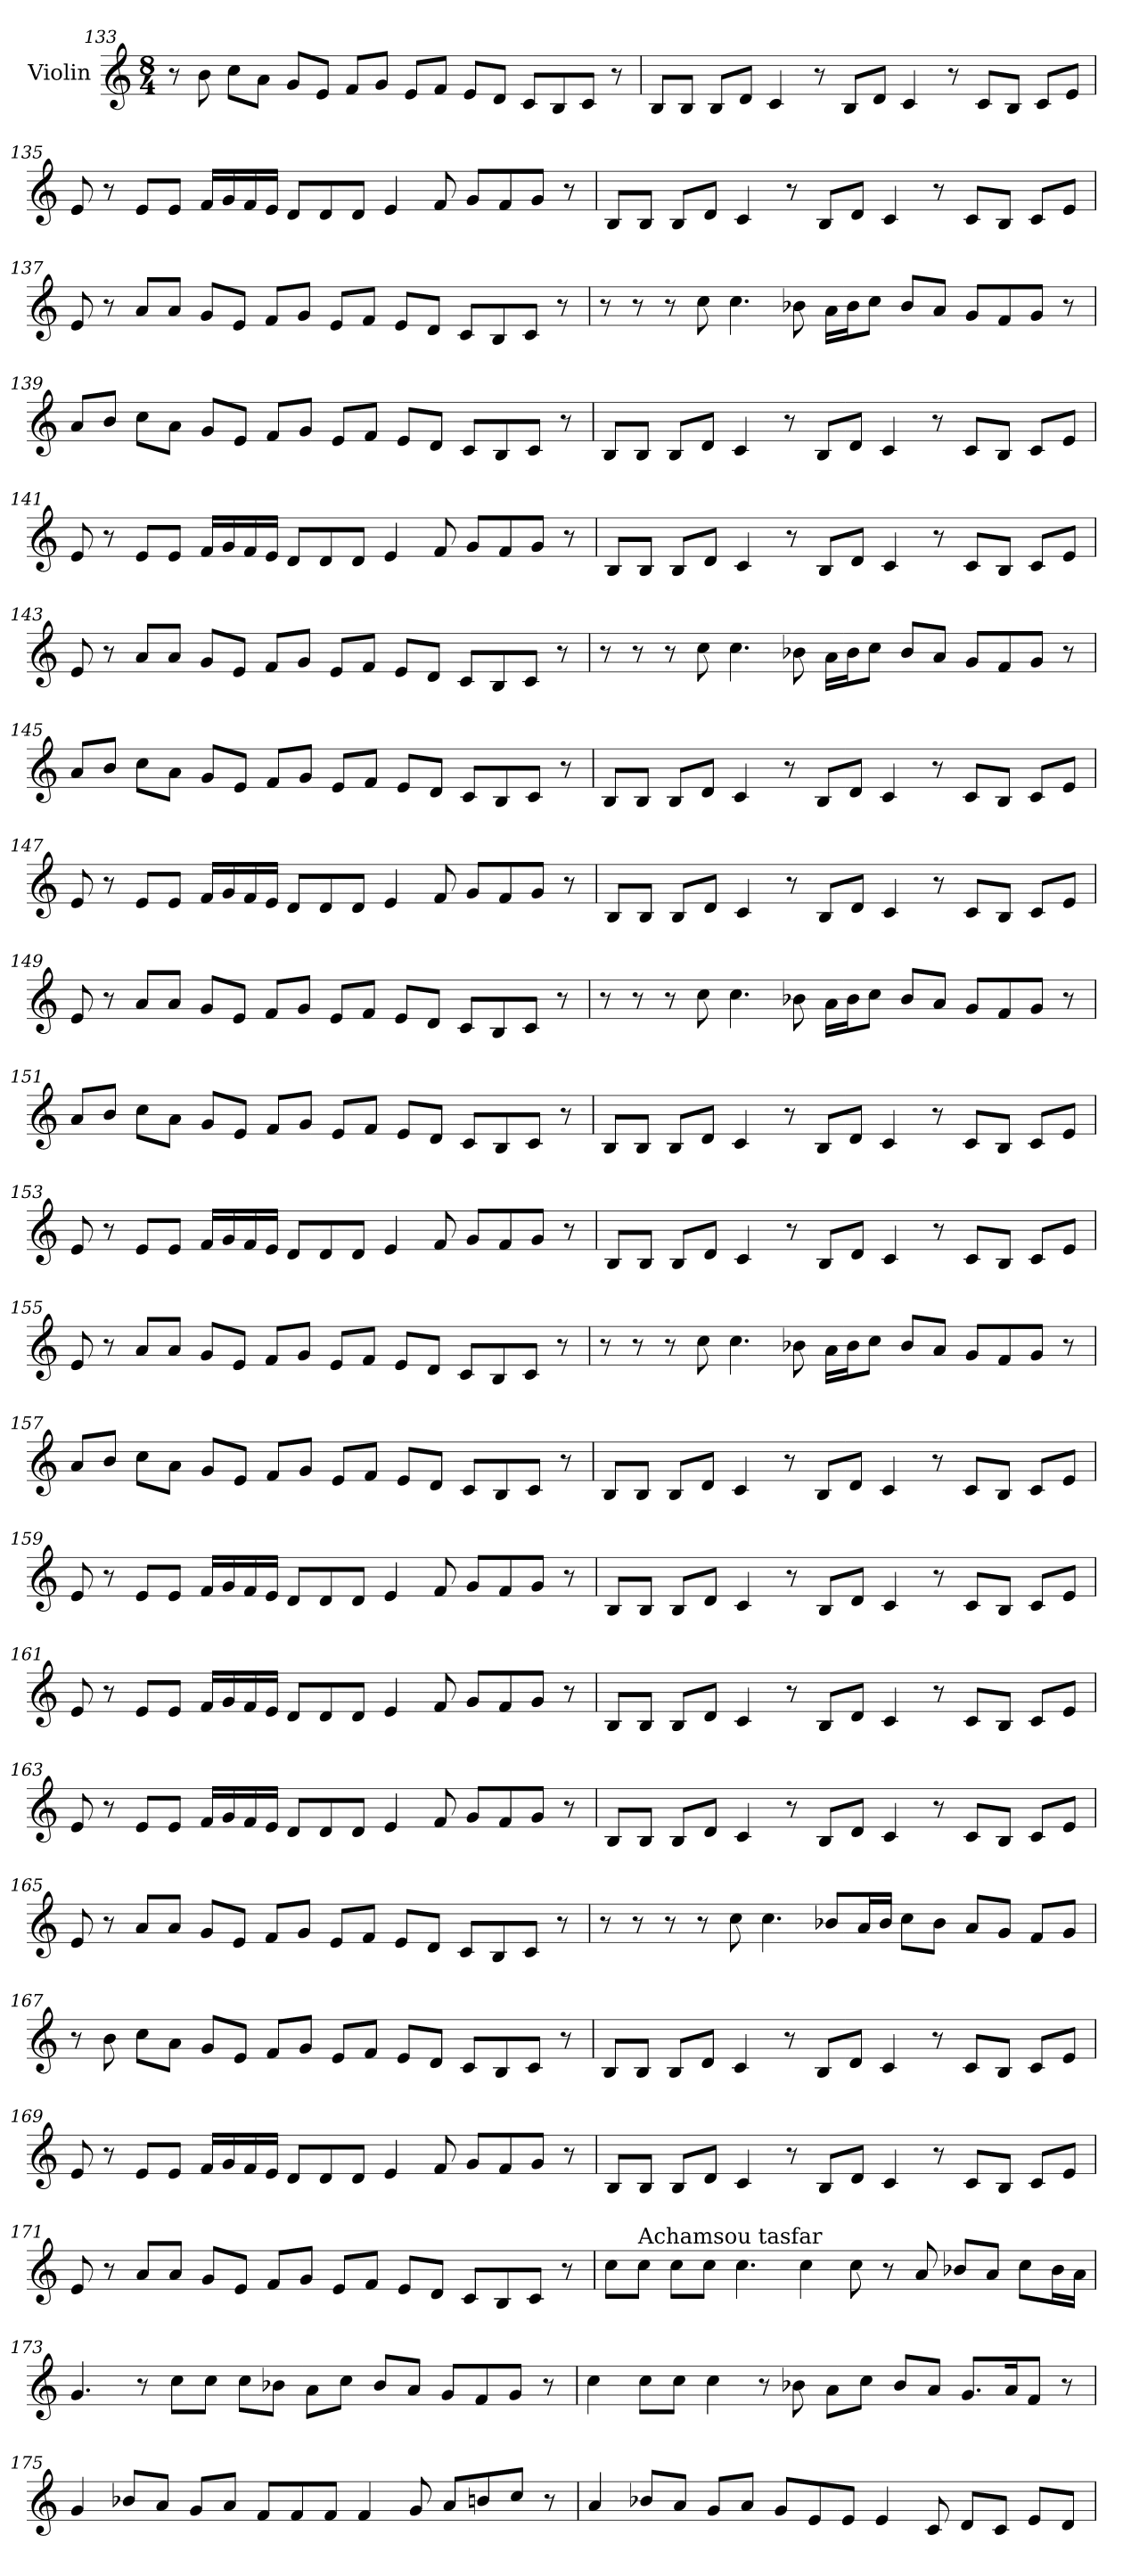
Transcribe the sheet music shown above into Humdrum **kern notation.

**kern
*part1
*staff1
*I"Violin
*clefG2
*k[]
*C:
*M8/4
=133
8r
8b\
8cc\L
8a\J
8g/L
8e/J
8f/L
8g/J
8e/L
8f/J
8e/L
8d/J
8c/L
8B/
8c/J
8r
!!LO:LB:g=z
=134
8B/L
8B/J
8B/L
8d/J
4c/
8r
8B/L
8d/J
4c/
8r
8c/L
8B/J
8c/L
8e/J
!!LO:LB:g=z
=135
8e/
8r
8e/L
8e/J
16f/LL
16g/
16f/
16e/JJ
8d/L
8d/
8d/J
4e/
8f/
8g/L
8f/
8g/J
8r
=136
8B/L
8B/J
8B/L
8d/J
4c/
8r
8B/L
8d/J
4c/
8r
8c/L
8B/J
8c/L
8e/J
!!LO:LB:g=z
=137
8e/
8r
8a/L
8a/J
8g/L
8e/J
8f/L
8g/J
8e/L
8f/J
8e/L
8d/J
8c/L
8B/
8c/J
8r
=138
8r
8r
8r
8cc\
4.cc\
8b-X\
16a\LL
16b-\J
8cc\J
8b-/L
8a/J
8g/L
8f/
8g/J
8r
!!LO:LB:g=z
=139
8a/L
8b/J
8cc\L
8a\J
8g/L
8e/J
8f/L
8g/J
8e/L
8f/J
8e/L
8d/J
8c/L
8B/
8c/J
8r
=140
8B/L
8B/J
8B/L
8d/J
4c/
8r
8B/L
8d/J
4c/
8r
8c/L
8B/J
8c/L
8e/J
!!LO:LB:g=z
=141
8e/
8r
8e/L
8e/J
16f/LL
16g/
16f/
16e/JJ
8d/L
8d/
8d/J
4e/
8f/
8g/L
8f/
8g/J
8r
=142
8B/L
8B/J
8B/L
8d/J
4c/
8r
8B/L
8d/J
4c/
8r
8c/L
8B/J
8c/L
8e/J
!!LO:LB:g=z
=143
8e/
8r
8a/L
8a/J
8g/L
8e/J
8f/L
8g/J
8e/L
8f/J
8e/L
8d/J
8c/L
8B/
8c/J
8r
=144
8r
8r
8r
8cc\
4.cc\
8b-X\
16a\LL
16b-\J
8cc\J
8b-/L
8a/J
8g/L
8f/
8g/J
8r
!!LO:PB:g=z
=145
8a/L
8b/J
8cc\L
8a\J
8g/L
8e/J
8f/L
8g/J
8e/L
8f/J
8e/L
8d/J
8c/L
8B/
8c/J
8r
=146
8B/L
8B/J
8B/L
8d/J
4c/
8r
8B/L
8d/J
4c/
8r
8c/L
8B/J
8c/L
8e/J
!!LO:LB:g=z
=147
8e/
8r
8e/L
8e/J
16f/LL
16g/
16f/
16e/JJ
8d/L
8d/
8d/J
4e/
8f/
8g/L
8f/
8g/J
8r
=148
8B/L
8B/J
8B/L
8d/J
4c/
8r
8B/L
8d/J
4c/
8r
8c/L
8B/J
8c/L
8e/J
!!LO:LB:g=z
=149
8e/
8r
8a/L
8a/J
8g/L
8e/J
8f/L
8g/J
8e/L
8f/J
8e/L
8d/J
8c/L
8B/
8c/J
8r
=150
8r
8r
8r
8cc\
4.cc\
8b-X\
16a\LL
16b-\J
8cc\J
8b-/L
8a/J
8g/L
8f/
8g/J
8r
!!LO:LB:g=z
=151
8a/L
8b/J
8cc\L
8a\J
8g/L
8e/J
8f/L
8g/J
8e/L
8f/J
8e/L
8d/J
8c/L
8B/
8c/J
8r
=152
8B/L
8B/J
8B/L
8d/J
4c/
8r
8B/L
8d/J
4c/
8r
8c/L
8B/J
8c/L
8e/J
!!LO:LB:g=z
=153
8e/
8r
8e/L
8e/J
16f/LL
16g/
16f/
16e/JJ
8d/L
8d/
8d/J
4e/
8f/
8g/L
8f/
8g/J
8r
=154
8B/L
8B/J
8B/L
8d/J
4c/
8r
8B/L
8d/J
4c/
8r
8c/L
8B/J
8c/L
8e/J
!!LO:LB:g=z
=155
8e/
8r
8a/L
8a/J
8g/L
8e/J
8f/L
8g/J
8e/L
8f/J
8e/L
8d/J
8c/L
8B/
8c/J
8r
=156
8r
8r
8r
8cc\
4.cc\
8b-X\
16a\LL
16b-\J
8cc\J
8b-/L
8a/J
8g/L
8f/
8g/J
8r
!!LO:LB:g=z
=157
8a/L
8b/J
8cc\L
8a\J
8g/L
8e/J
8f/L
8g/J
8e/L
8f/J
8e/L
8d/J
8c/L
8B/
8c/J
8r
=158
8B/L
8B/J
8B/L
8d/J
4c/
8r
8B/L
8d/J
4c/
8r
8c/L
8B/J
8c/L
8e/J
!!LO:LB:g=z
=159
8e/
8r
8e/L
8e/J
16f/LL
16g/
16f/
16e/JJ
8d/L
8d/
8d/J
4e/
8f/
8g/L
8f/
8g/J
8r
=160
8B/L
8B/J
8B/L
8d/J
4c/
8r
8B/L
8d/J
4c/
8r
8c/L
8B/J
8c/L
8e/J
!!LO:PB:g=z
=161
8e/
8r
8e/L
8e/J
16f/LL
16g/
16f/
16e/JJ
8d/L
8d/
8d/J
4e/
8f/
8g/L
8f/
8g/J
8r
=162
8B/L
8B/J
8B/L
8d/J
4c/
8r
8B/L
8d/J
4c/
8r
8c/L
8B/J
8c/L
8e/J
!!LO:LB:g=z
=163
8e/
8r
8e/L
8e/J
16f/LL
16g/
16f/
16e/JJ
8d/L
8d/
8d/J
4e/
8f/
8g/L
8f/
8g/J
8r
=164
8B/L
8B/J
8B/L
8d/J
4c/
8r
8B/L
8d/J
4c/
8r
8c/L
8B/J
8c/L
8e/J
!!LO:LB:g=z
=165
8e/
8r
8a/L
8a/J
8g/L
8e/J
8f/L
8g/J
8e/L
8f/J
8e/L
8d/J
8c/L
8B/
8c/J
8r
=166
8r
8r
8r
8r
8cc\
4.cc\
8b-X/L
16a/L
16b-/JJ
8cc\L
8b-\J
8a/L
8g/J
8f/L
8g/J
!!LO:LB:g=z
=167
8r
8b\
8cc\L
8a\J
8g/L
8e/J
8f/L
8g/J
8e/L
8f/J
8e/L
8d/J
8c/L
8B/
8c/J
8r
=168
8B/L
8B/J
8B/L
8d/J
4c/
8r
8B/L
8d/J
4c/
8r
8c/L
8B/J
8c/L
8e/J
!!LO:LB:g=z
=169
8e/
8r
8e/L
8e/J
16f/LL
16g/
16f/
16e/JJ
8d/L
8d/
8d/J
4e/
8f/
8g/L
8f/
8g/J
8r
=170
8B/L
8B/J
8B/L
8d/J
4c/
8r
8B/L
8d/J
4c/
8r
8c/L
8B/J
8c/L
8e/J
!!LO:LB:g=z
=171
8e/
8r
8a/L
8a/J
8g/L
8e/J
8f/L
8g/J
8e/L
8f/J
8e/L
8d/J
8c/L
8B/
8c/J
8r
=172
*MM60
8cc\L
!LO:TX:a:t=Achamsou tasfar
8cc\J
8cc\L
8cc\J
4.cc\
4cc\
8cc\
8r
8a/
8b-X/L
8a/J
8cc\L
16b-\L
16a\JJ
!!LO:LB:g=z
=173
4.g/
8r
8cc\L
8cc\J
8cc\L
8b-X\J
8a\L
8cc\J
8b-/L
8a/J
8g/L
8f/
8g/J
8r
=174
4cc\
8cc\L
8cc\J
4cc\
8r
8b-X\
8a\L
8cc\J
8b-/L
8a/J
8.g/L
16a/K
8f/J
8r
!!LO:LB:g=z
=175
4g/
8b-X/L
8a/J
8g/L
8a/J
8f/L
8f/
8f/J
4f/
8g/
8a/L
8bn/
8cc/J
8r
=176
4a/
8b-X/L
8a/J
8g/L
8a/J
8g/L
8e/
8e/J
4e/
8c/
8d/L
8c/J
8e/L
8d/J
=
*-
